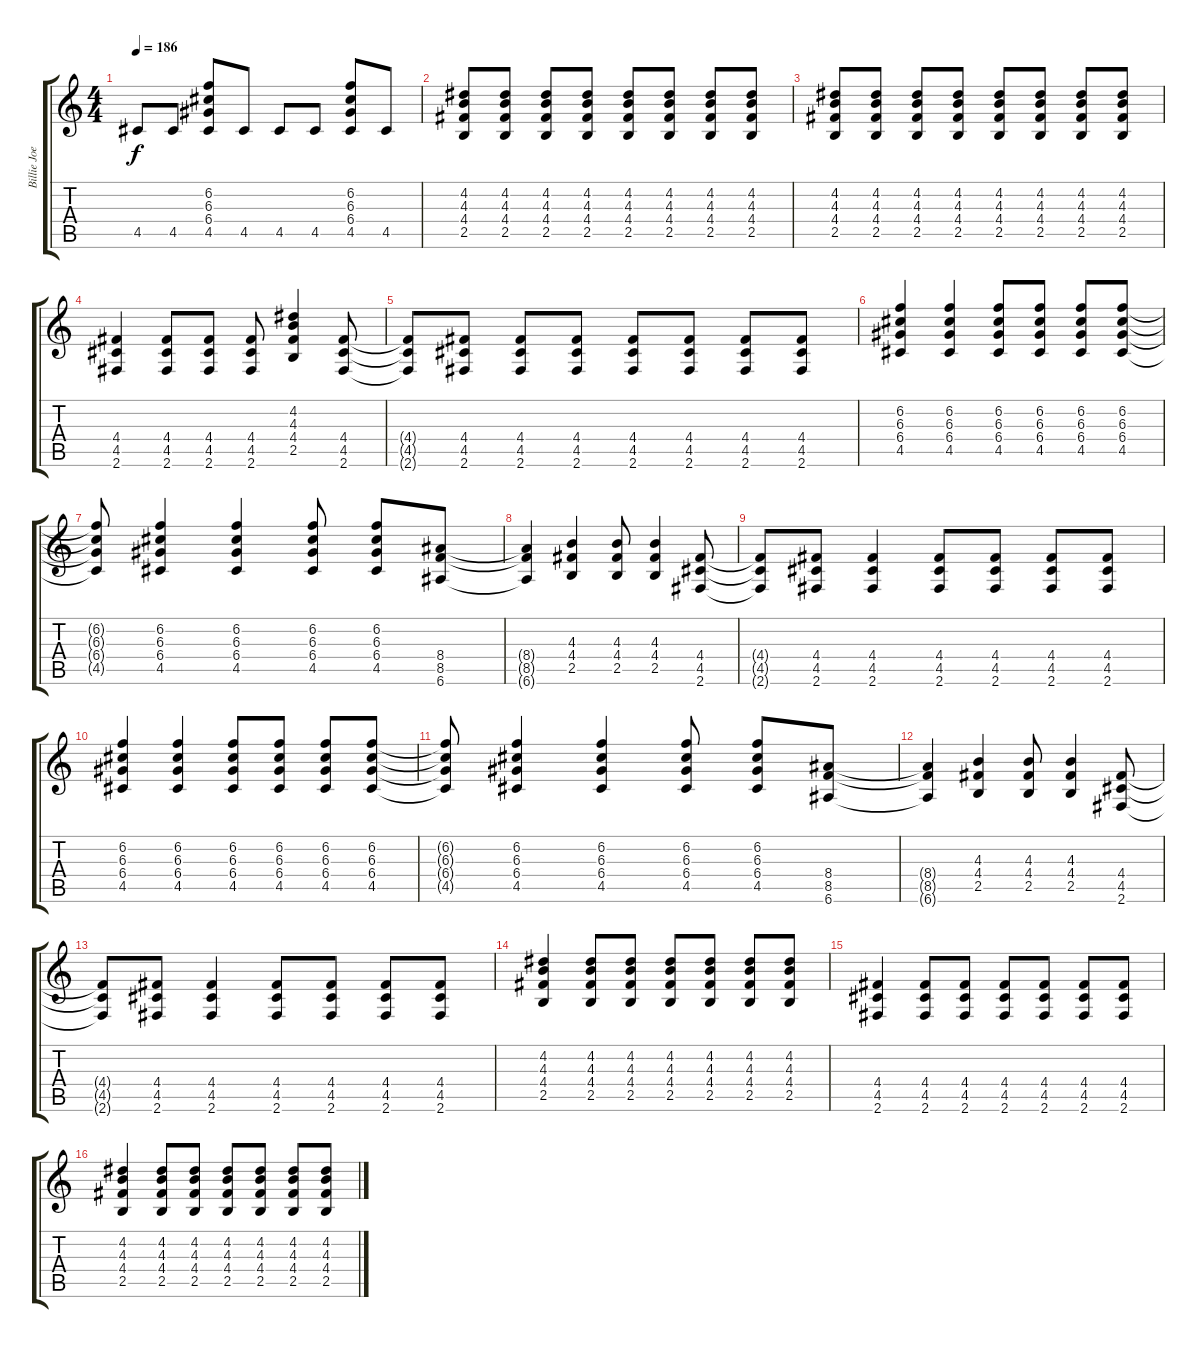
\track ("Billie Joe (Guitar)" "Billie Joe") {instrument distortionguitar}
\staff {score tabs}
\tuning (E4 B3 G3 D3 A2 E2) {hide}
\ts (4 4)
\tempo 186
\clef g2
\ks c
4.5.8{dy f} 4.5.8 (6.2 6.3 6.4 4.5).8 4.5.8 4.5.8 4.5.8 (6.2 6.3 6.4 4.5).8 4.5.8 |
(4.2 4.3 4.4 2.5).8 (4.2 4.3 4.4 2.5).8 (4.2 4.3 4.4 2.5).8 (4.2 4.3 4.4 2.5).8 (4.2 4.3 4.4 2.5).8 (4.2 4.3 4.4 2.5).8 (4.2 4.3 4.4 2.5).8 (4.2 4.3 4.4 2.5).8 |
(4.2 4.3 4.4 2.5).8 (4.2 4.3 4.4 2.5).8 (4.2 4.3 4.4 2.5).8 (4.2 4.3 4.4 2.5).8 (4.2 4.3 4.4 2.5).8 (4.2 4.3 4.4 2.5).8 (4.2 4.3 4.4 2.5).8 (4.2 4.3 4.4 2.5).8 |
(4.4 4.5 2.6).4 (4.4 4.5 2.6).8 (4.4 4.5 2.6).8 (4.4 4.5 2.6).8 (4.2 4.3 4.4 2.5).4 (4.4 4.5 2.6).8 |
(4.4{t} 4.5{t} 2.6{t}).8 (4.4 4.5 2.6).8 (4.4 4.5 2.6).8 (4.4 4.5 2.6).8 (4.4 4.5 2.6).8 (4.4 4.5 2.6).8 (4.4 4.5 2.6).8 (4.4 4.5 2.6).8 |
(6.2 6.3 6.4 4.5).4 (6.2 6.3 6.4 4.5).4 (6.2 6.3 6.4 4.5).8 (6.2 6.3 6.4 4.5).8 (6.2 6.3 6.4 4.5).8 (6.2 6.3 6.4 4.5).8 |
(6.2{t} 6.3{t} 6.4{t} 4.5{t}).8 (6.2 6.3 6.4 4.5).4 (6.2 6.3 6.4 4.5).4 (6.2 6.3 6.4 4.5).8 (6.2 6.3 6.4 4.5).8 (8.4 8.5 6.6).8 |
(8.4{t} 8.5{t} 6.6{t}).4 (4.3 4.4 2.5).4 (4.3 4.4 2.5).8 (4.3 4.4 2.5).4 (4.4 4.5 2.6).8 |
(4.4{t} 4.5{t} 2.6{t}).8 (4.4 4.5 2.6).8 (4.4 4.5 2.6).4 (4.4 4.5 2.6).8 (4.4 4.5 2.6).8 (4.4 4.5 2.6).8 (4.4 4.5 2.6).8 |
(6.2 6.3 6.4 4.5).4 (6.2 6.3 6.4 4.5).4 (6.2 6.3 6.4 4.5).8 (6.2 6.3 6.4 4.5).8 (6.2 6.3 6.4 4.5).8 (6.2 6.3 6.4 4.5).8 |
(6.2{t} 6.3{t} 6.4{t} 4.5{t}).8 (6.2 6.3 6.4 4.5).4 (6.2 6.3 6.4 4.5).4 (6.2 6.3 6.4 4.5).8 (6.2 6.3 6.4 4.5).8 (8.4 8.5 6.6).8 |
(8.4{t} 8.5{t} 6.6{t}).4 (4.3 4.4 2.5).4 (4.3 4.4 2.5).8 (4.3 4.4 2.5).4 (4.4 4.5 2.6).8 |
(4.4{t} 4.5{t} 2.6{t}).8 (4.4 4.5 2.6).8 (4.4 4.5 2.6).4 (4.4 4.5 2.6).8 (4.4 4.5 2.6).8 (4.4 4.5 2.6).8 (4.4 4.5 2.6).8 |
(4.2 4.3 4.4 2.5).4 (4.2 4.3 4.4 2.5).8 (4.2 4.3 4.4 2.5).8 (4.2 4.3 4.4 2.5).8 (4.2 4.3 4.4 2.5).8 (4.2 4.3 4.4 2.5).8 (4.2 4.3 4.4 2.5).8 |
(4.4 4.5 2.6).4 (4.4 4.5 2.6).8 (4.4 4.5 2.6).8 (4.4 4.5 2.6).8 (4.4 4.5 2.6).8 (4.4 4.5 2.6).8 (4.4 4.5 2.6).8 |
(4.2 4.3 4.4 2.5).4 (4.2 4.3 4.4 2.5).8 (4.2 4.3 4.4 2.5).8 (4.2 4.3 4.4 2.5).8 (4.2 4.3 4.4 2.5).8 (4.2 4.3 4.4 2.5).8 (4.2 4.3 4.4 2.5).8
